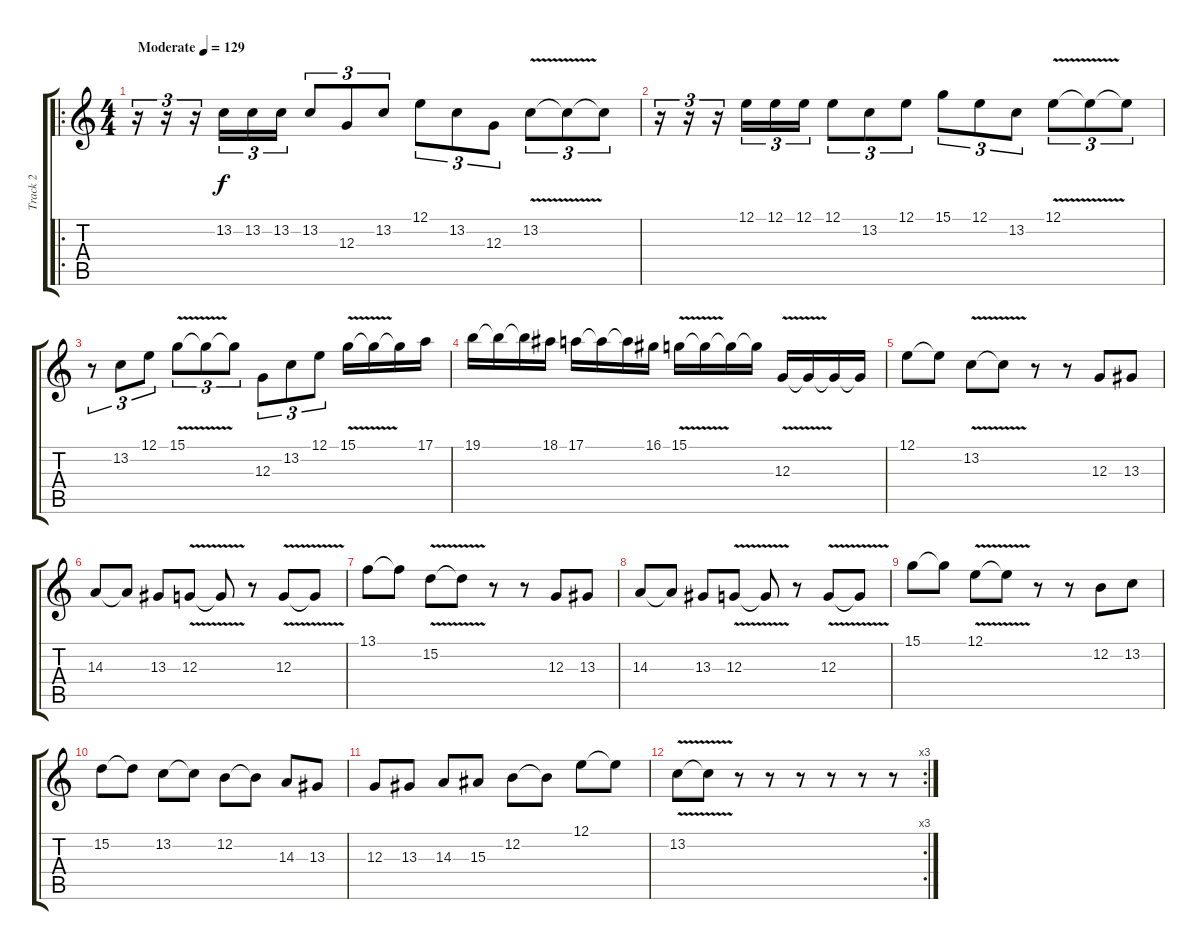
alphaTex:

\track ("Track 2" "Track 2") {instrument lead5charang}
\staff {score tabs}
\tuning (E4 B3 G3 D3 A2 E2) {hide}
\ro
\ts (4 4)
\tempo (129 "Moderate")
\clef g2
\ks c
r.16{tu (3 2) dy f instrument lead5charang} r.16{tu (3 2)} r.16{tu (3 2)} 13.2.16{tu (3 2)} 13.2.16{tu (3 2)} 13.2.16{tu (3 2)} 13.2.8{tu (3 2)} 12.3.8{tu (3 2)} 13.2.8{tu (3 2)} 12.1.8{tu (3 2)} 13.2.8{tu (3 2)} 12.3.8{tu (3 2)} 13.2{v}.8{tu (3 2)} 13.2{t}.8{tu (3 2)} 13.2{t}.8{tu (3 2)} |
r.16{tu (3 2)} r.16{tu (3 2)} r.16{tu (3 2)} 12.1.16{tu (3 2)} 12.1.16{tu (3 2)} 12.1.16{tu (3 2)} 12.1.8{tu (3 2)} 13.2.8{tu (3 2)} 12.1.8{tu (3 2)} 15.1.8{tu (3 2)} 12.1.8{tu (3 2)} 13.2.8{tu (3 2)} 12.1{v}.8{tu (3 2)} 12.1{t}.8{tu (3 2)} 12.1{t}.8{tu (3 2)} |
r.8{tu (3 2)} 13.2.8{tu (3 2)} 12.1.8{tu (3 2)} 15.1{v}.8{tu (3 2)} 15.1{t}.8{tu (3 2)} 15.1{t}.8{tu (3 2)} 12.3.8{tu (3 2)} 13.2.8{tu (3 2)} 12.1.8{tu (3 2)} 15.1{v}.16 15.1{t}.16 15.1{t}.16 17.1.16 |
19.1.16 19.1{t}.16 19.1{t}.16 18.1.16 17.1.16 17.1{t}.16 17.1{t}.16 16.1.16 15.1{v}.16 15.1{t}.16 15.1{t}.16 15.1{t}.16 12.3{v}.16 12.3{t}.16 12.3{t}.16 12.3{t}.16 |
12.1.8 12.1{t}.8 13.2{v}.8 13.2{t}.8 r.8 r.8 12.3.8 13.3.8 |
14.3.8 14.3{t}.8 13.3.8 12.3{v}.8 12.3{t}.8 r.8 12.3{v}.8 12.3{t}.8 |
13.1.8 13.1{t}.8 15.2{v}.8 15.2{t}.8 r.8 r.8 12.3.8 13.3.8 |
14.3.8 14.3{t}.8 13.3.8 12.3{v}.8 12.3{t}.8 r.8 12.3{v}.8 12.3{t}.8 |
15.1.8 15.1{t}.8 12.1{v}.8 12.1{t}.8 r.8 r.8 12.2.8 13.2.8 |
15.2.8 15.2{t}.8 13.2.8 13.2{t}.8 12.2.8 12.2{t}.8 14.3.8 13.3.8 |
12.3.8 13.3.8 14.3.8 15.3.8 12.2.8 12.2{t}.8 12.1.8 12.1{t}.8 |
\rc 3
13.2{v}.8 13.2{t}.8 r.8 r.8 r.8 r.8 r.8 r.8
